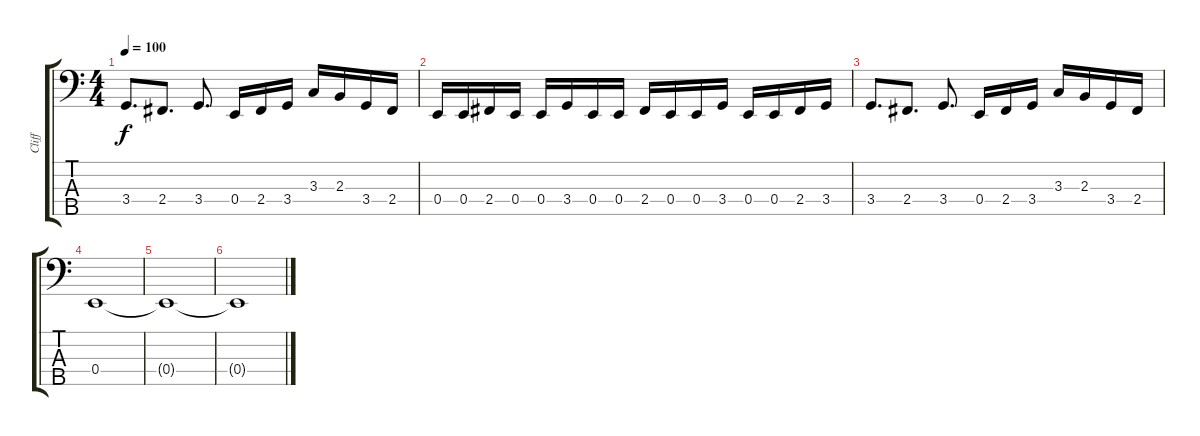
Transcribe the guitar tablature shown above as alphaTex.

\track ("Cliff" "Cliff") {instrument electricbassfinger}
\staff {score tabs}
\tuning (G2 D2 A1 E1 B0) {hide}
\ts (4 4)
\tempo 100
\clef f4
\ks c
3.4.8{d dy f} 2.4.8{d} 3.4.8{d} 0.4.16 2.4.16 3.4.16 3.3.16 2.3.16 3.4.16 2.4.16 |
0.4.16 0.4.16 2.4.16 0.4.16 0.4.16 3.4.16 0.4.16 0.4.16 2.4.16 0.4.16 0.4.16 3.4.16 0.4.16 0.4.16 2.4.16 3.4.16 |
3.4.8{d} 2.4.8{d} 3.4.8{d} 0.4.16 2.4.16 3.4.16 3.3.16 2.3.16 3.4.16 2.4.16 |
0.4.1 |
0.4{t}.1 |
0.4{t}.1
